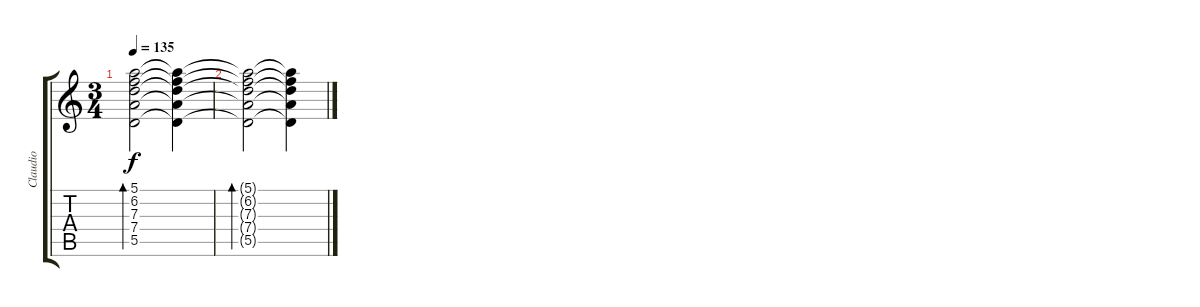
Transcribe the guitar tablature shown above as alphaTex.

\track ("Claudio" "Claudio") {instrument acousticguitarsteel}
\staff {score tabs}
\tuning (E4 B3 G3 D3 A2 E2) {hide}
\ts (3 4)
\tempo 135
\clef g2
\ks c
(5.1 6.2 7.3 7.4 5.5).2{bd 480 dy f} (5.1{t} 6.2{t} 7.3{t} 7.4{t} 5.5{t}).4 |
(5.1{t} 6.2{t} 7.3{t} 7.4{t} 5.5{t}).2{bd 480} (5.1{t} 6.2{t} 7.3{t} 7.4{t} 5.5{t}).4
